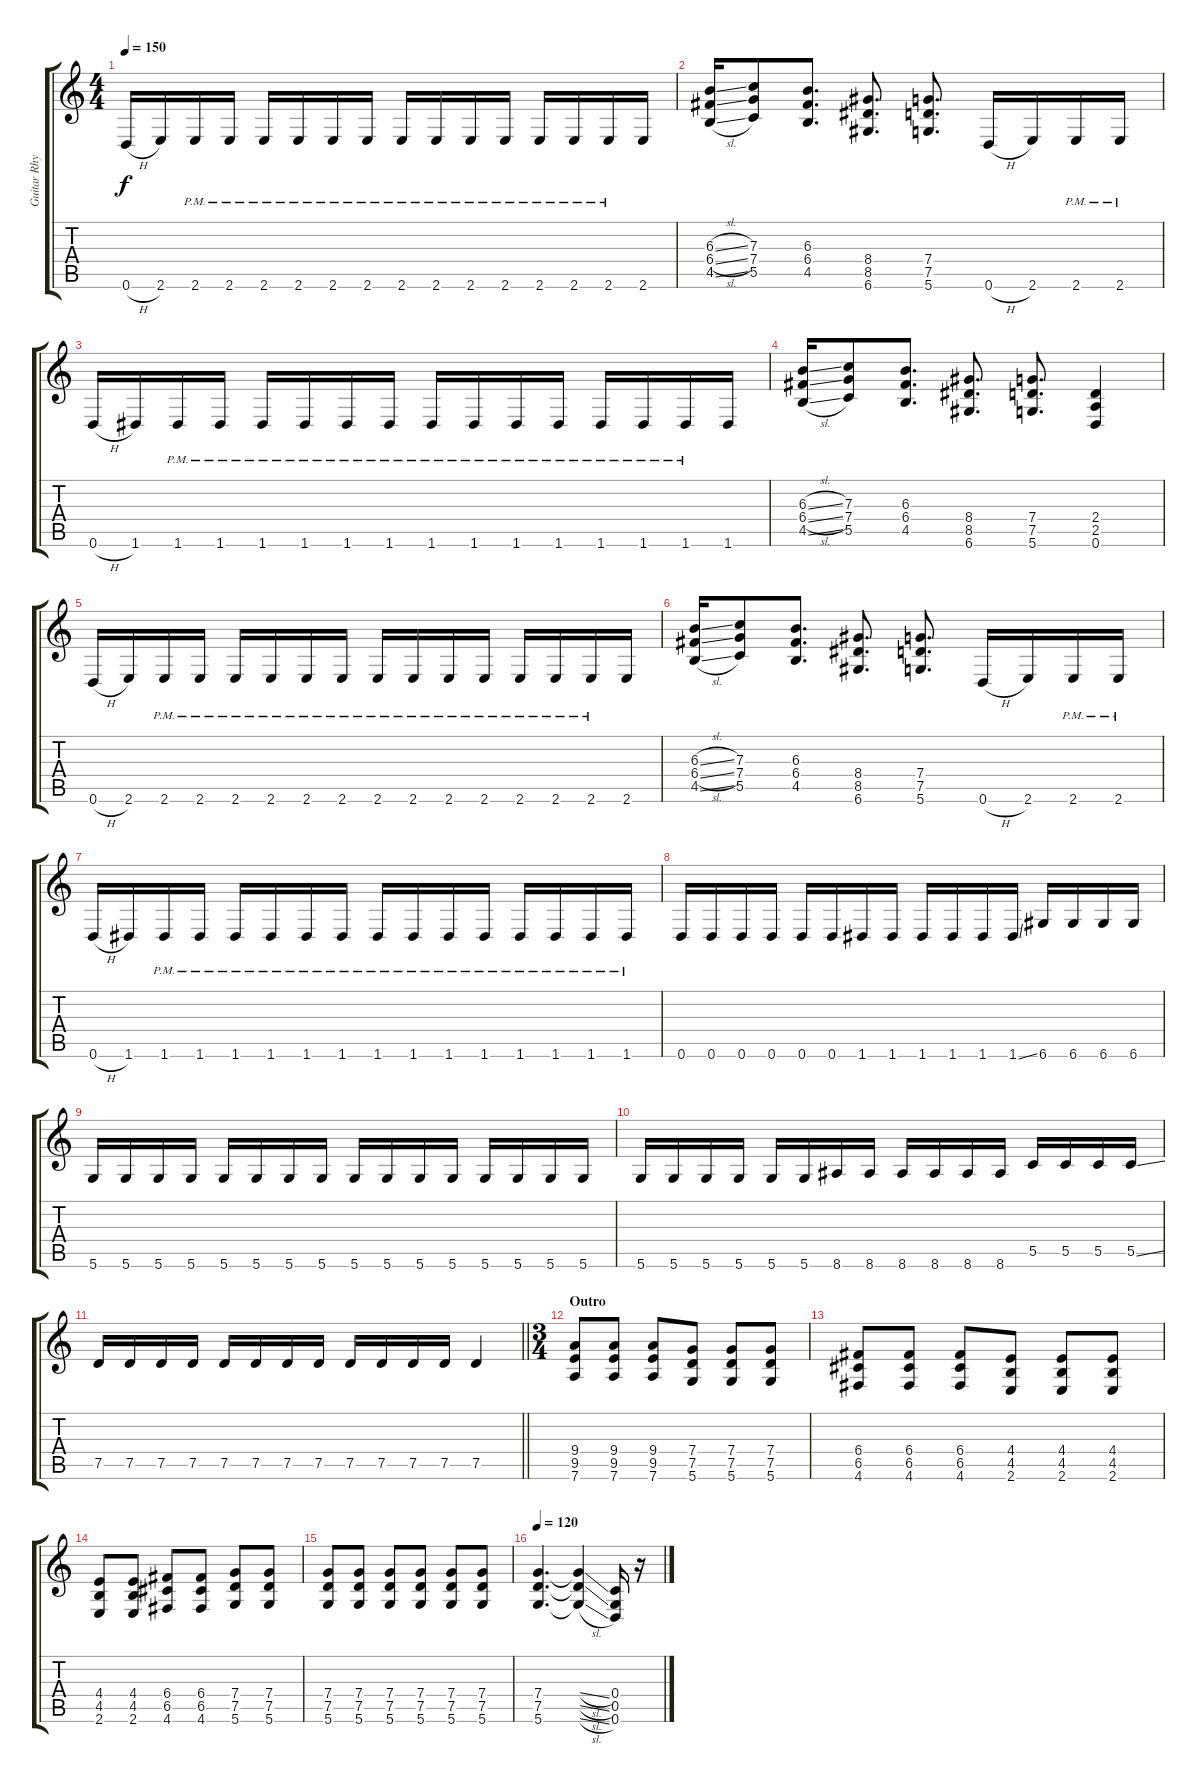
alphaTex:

\track ("Guitar Rhythm (Bill Kelliher)" "Guitar Rhy") {instrument distortionguitar}
\staff {score tabs}
\tuning (D4 A3 F3 C3 G2 D2) {hide}
\ts (4 4)
\tempo 150
\clef g2
\ks c
0.6{h}.16{dy f} 2.6.16 2.6{pm}.16 2.6{pm}.16 2.6{pm}.16 2.6{pm}.16 2.6{pm}.16 2.6{pm}.16 2.6{pm}.16 2.6{pm}.16 2.6{pm}.16 2.6{pm}.16 2.6{pm}.16 2.6{pm}.16 2.6{pm}.16 2.6.16 |
(6.3{sl} 6.4{sl} 4.5{sl}).16 (7.3 7.4 5.5).8 (6.3 6.4 4.5).8{d} (8.4 8.5 6.6).8{d} (7.4 7.5 5.6).8{d} 0.6{h}.16 2.6.16 2.6{pm}.16 2.6{pm}.16 |
0.6{h}.16 1.6.16 1.6{pm}.16 1.6{pm}.16 1.6{pm}.16 1.6{pm}.16 1.6{pm}.16 1.6{pm}.16 1.6{pm}.16 1.6{pm}.16 1.6{pm}.16 1.6{pm}.16 1.6{pm}.16 1.6{pm}.16 1.6{pm}.16 1.6.16 |
(6.3{sl} 6.4{sl} 4.5{sl}).16 (7.3 7.4 5.5).8 (6.3 6.4 4.5).8{d} (8.4 8.5 6.6).8{d} (7.4 7.5 5.6).8{d} (2.4 2.5 0.6).4 |
0.6{h}.16 2.6.16 2.6{pm}.16 2.6{pm}.16 2.6{pm}.16 2.6{pm}.16 2.6{pm}.16 2.6{pm}.16 2.6{pm}.16 2.6{pm}.16 2.6{pm}.16 2.6{pm}.16 2.6{pm}.16 2.6{pm}.16 2.6{pm}.16 2.6.16 |
(6.3{sl} 6.4{sl} 4.5{sl}).16 (7.3 7.4 5.5).8 (6.3 6.4 4.5).8{d} (8.4 8.5 6.6).8{d} (7.4 7.5 5.6).8{d} 0.6{h}.16 2.6.16 2.6{pm}.16 2.6{pm}.16 |
0.6{h}.16 1.6.16 1.6{pm}.16 1.6{pm}.16 1.6{pm}.16 1.6{pm}.16 1.6{pm}.16 1.6{pm}.16 1.6{pm}.16 1.6{pm}.16 1.6{pm}.16 1.6{pm}.16 1.6{pm}.16 1.6{pm}.16 1.6{pm}.16 1.6{pm}.16 |
0.6.16 0.6.16 0.6.16 0.6.16 0.6.16 0.6.16 1.6.16 1.6.16 1.6.16 1.6.16 1.6.16 1.6{ss}.16 6.6.16 6.6.16 6.6.16 6.6.16 |
5.6.16 5.6.16 5.6.16 5.6.16 5.6.16 5.6.16 5.6.16 5.6.16 5.6.16 5.6.16 5.6.16 5.6.16 5.6.16 5.6.16 5.6.16 5.6.16 |
5.6.16 5.6.16 5.6.16 5.6.16 5.6.16 5.6.16 8.6.16 8.6.16 8.6.16 8.6.16 8.6.16 8.6.16 5.5.16 5.5.16 5.5.16 5.5{ss}.16 |
\barLineRight lightlight
7.5.16 7.5.16 7.5.16 7.5.16 7.5.16 7.5.16 7.5.16 7.5.16 7.5.16 7.5.16 7.5.16 7.5.16 7.5.4 |
\ts (3 4)
\section ("" "Outro")
(9.4 9.5 7.6).8 (9.4 9.5 7.6).8 (9.4 9.5 7.6).8 (7.4 7.5 5.6).8 (7.4 7.5 5.6).8 (7.4 7.5 5.6).8 |
(6.4 6.5 4.6).8 (6.4 6.5 4.6).8 (6.4 6.5 4.6).8 (4.4 4.5 2.6).8 (4.4 4.5 2.6).8 (4.4 4.5 2.6).8 |
(4.4 4.5 2.6).8 (4.4 4.5 2.6).8 (6.4 6.5 4.6).8 (6.4 6.5 4.6).8 (7.4 7.5 5.6).8 (7.4 7.5 5.6).8 |
(7.4 7.5 5.6).8 (7.4 7.5 5.6).8 (7.4 7.5 5.6).8 (7.4 7.5 5.6).8 (7.4 7.5 5.6).8 (7.4 7.5 5.6).8 |
\tempo 120
(7.4 7.5 5.6).4{d} (7.4{sl t} 7.5{sl t} 5.6{sl t}).4 (0.4 0.5 0.6).16 r.16
